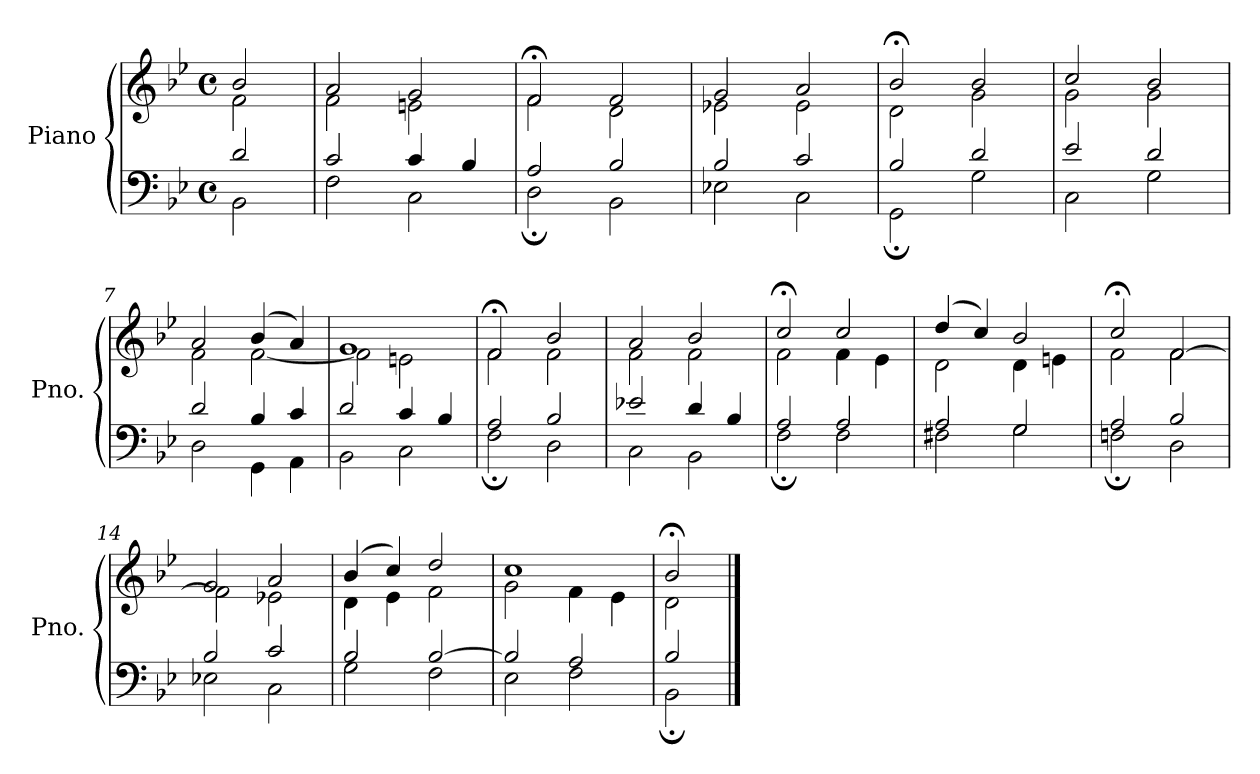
**kern	**kern
*part1	*part1
*staff2	*staff1
*I"Piano	*
*I'Pno.	*
*clefF4	*clefG2
*k[b-e-]	*k[b-e-]
*M4/4	*M4/4
*met(c)	*met(c)
=1	=1
*^	*^
2d/	2BB-\	2b-/	2f\
=2	=2	=2	=2
2c/	2F\	2a/	2f\
4c/	2C\	2g/	2en\
4B-/	.	.	.
=3	=3	=3	=3
2A/	2D;\	2f;</	2f\
2B-/	2BB-\	2f/	2d\
=4	=4	=4	=4
2B-/	2E-X\	2g/	2e-X\
2c/	2C\	2a/	2e-\
=5	=5	=5	=5
2B-/	2GG;\	2b-;</	2d\
2d/	2G\	2b-/	2g\
=6	=6	=6	=6
2e-/	2C\	2cc/	2g\
2d/	2G\	2b-/	2g\
!!LO:LB:g=z	!!
=7	=7	=7	=7
2d/	2D\	2a/	2f\
4B-/	4GG\	(4b-/	[2f\
4c/	4AA\	4a/)	.
=8	=8	=8	=8
2d/	2BB-\	1g	2f\]
4c/	2C\	.	2en\
4B-/	.	.	.
=9	=9	=9	=9
2A/	2F;\	2f;</	2f\
2B-/	2D\	2b-/	2f\
=10	=10	=10	=10
2e-X/	2C\	2a/	2f\
4d/	2BB-\	2b-/	2f\
4B-/	.	.	.
=11	=11	=11	=11
2A/	2F;\	2cc;</	2f\
2A/	2F\	2cc/	4f\
.	.	.	4e-\
=12	=12	=12	=12
2A/	2F#X\	(4dd/	2d\
.	.	4cc/)	.
2G/	2G\	2b-/	4d\
.	.	.	4en\
!!LO:LB:g=z	!!
=13	=13	=13	=13
2A/	2Fn;\	2cc;</	2f\
2B-/	2D\	[2f/	2f\
=14	=14	=14	=14
2B-/	2E-X\	2g/	2f\]
2c/	2C\	2a/	2e-X\
=15	=15	=15	=15
2B-/	2G\	(4b-/	4d\
.	.	4cc/)	4e-\
[2B-/	2F\	2dd/	2f\
=16	=16	=16	=16
2B-/]	2E-\	1cc	2g\
2A/	2F\	.	4f\
.	.	.	4e-\
=17	=17	=17	=17
2B-/	2BB-;\	2b-;</	2d\
*v	*v	*	*
*	*v	*v
==	==
*-	*-
